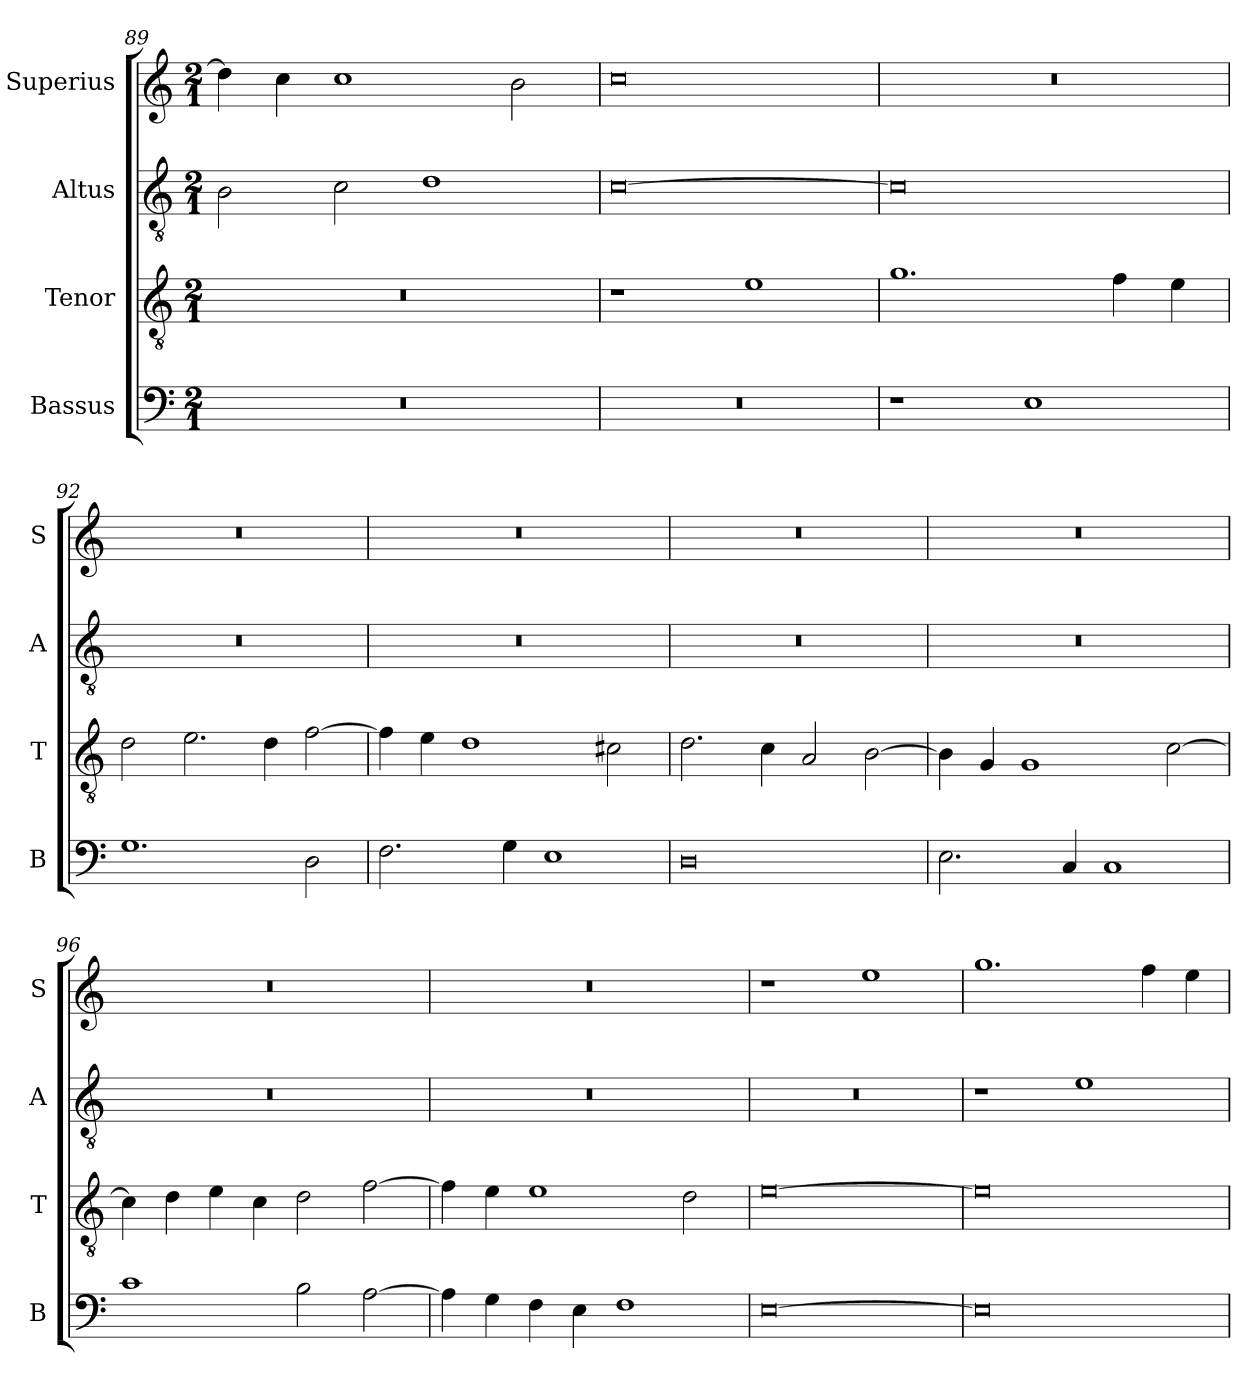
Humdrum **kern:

**kern	**kern	**kern	**kern
*part4	*part3	*part2	*part1
*staff4	*staff3	*staff2	*staff1
*I"Bassus	*I"Tenor	*I"Altus	*I"Superius
*I'B	*I'T	*I'A	*I'S
*clefF4	*clefGv2	*clefGv2	*clefG2
*k[]	*k[]	*k[]	*k[]
*M2/1	*M2/1	*M2/1	*M2/1
=89	=89	=89	=89
0r	0r	2B\	4dd\]
.	.	.	4cc\
.	.	2c\	1cc
.	.	1d	.
.	.	.	2b\
=90	=90	=90	=90
0r	1r	[0c	0cc
.	1e	.	.
=91	=91	=91	=91
1r	1.g	0c]	0r
1E	.	.	.
.	4f\	.	.
.	4e\	.	.
=92	=92	=92	=92
1.G	2d\	0r	0r
.	2.e\	.	.
.	4d\	.	.
2D\	[2f\	.	.
=93	=93	=93	=93
2.F\	4f\]	0r	0r
.	4e\	.	.
.	1d	.	.
4G\	.	.	.
1E	.	.	.
.	2c#X\	.	.
=94	=94	=94	=94
0D	2.d\	0r	0r
.	4c\	.	.
.	2A/	.	.
.	[2B\	.	.
=95	=95	=95	=95
2.E\	4B\]	0r	0r
.	4G/	.	.
.	1G	.	.
4C/	.	.	.
1C	.	.	.
.	[2c\	.	.
=96	=96	=96	=96
1c	4c\]	0r	0r
.	4d\	.	.
.	4e\	.	.
.	4c\	.	.
2B\	2d\	.	.
[2A\	[2f\	.	.
=97	=97	=97	=97
4A\]	4f\]	0r	0r
4G\	4e\	.	.
4F\	1e	.	.
4E\	.	.	.
1F	.	.	.
.	2d\	.	.
=98	=98	=98	=98
[0E	[0e	0r	1r
.	.	.	1ee
=99	=99	=99	=99
0E]	0e]	1r	1.gg
.	.	1e	.
.	.	.	4ff\
.	.	.	4ee\
=	=	=	=
*-	*-	*-	*-
